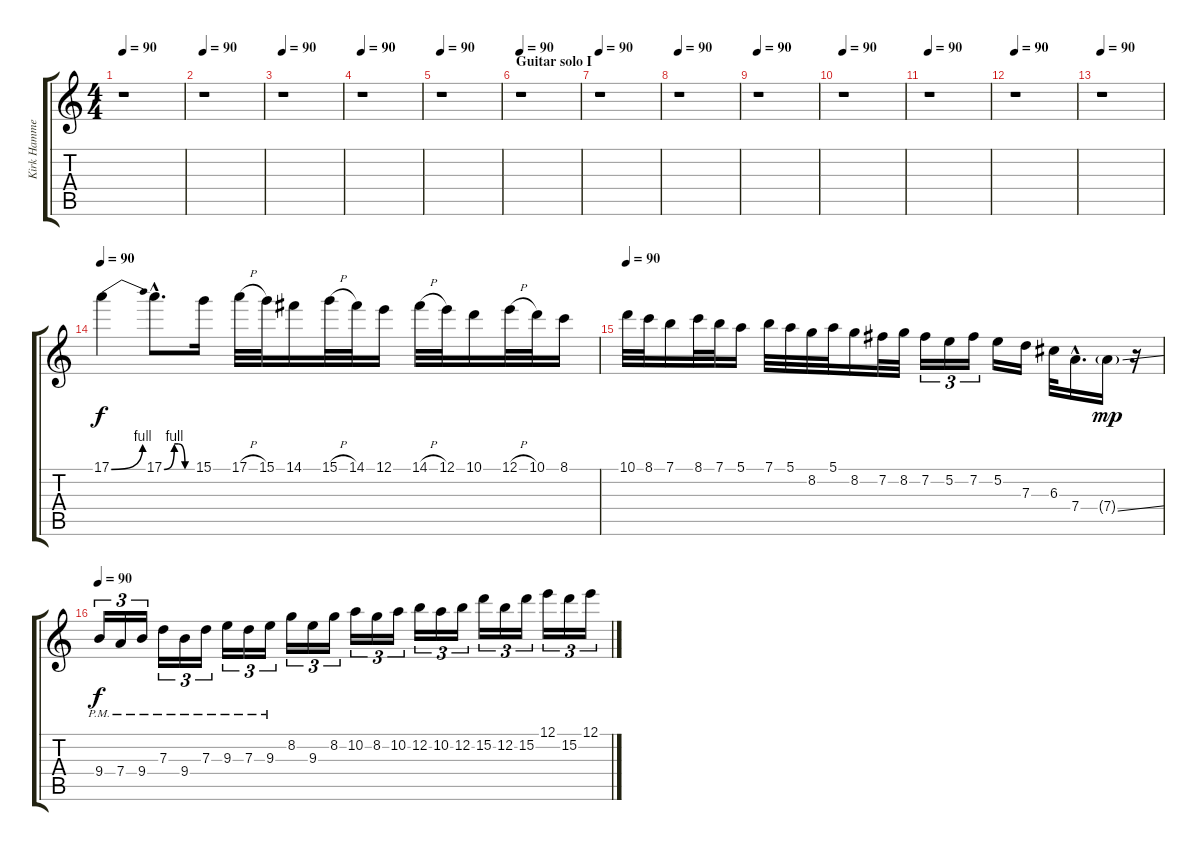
\track ("Kirk Hammet (Guitar 4)" "Kirk Hamme") {instrument overdrivenguitar}
\staff {score tabs}
\tuning (E4 B3 G3 D3 A2 E2) {hide}
\ts (4 4)
\tempo 90
\clef g2
\ks c
r.1{dy f} |
\tempo 90
r.1 |
\tempo 90
r.1 |
\tempo 90
r.1 |
\tempo 90
r.1 |
\section ("" "Guitar solo I")
\tempo 90
r.1 |
\tempo 90
r.1 |
\tempo 90
r.1 |
\tempo 90
r.1 |
\tempo 90
r.1 |
\tempo 90
r.1 |
\tempo 90
r.1 |
\tempo 90
r.1 |
\tempo 90
17.1{be (bend 0 0 60 4)}.4 17.1{be (custom 0 0 22 4 30 4 45 0 60 0) hac}.8{d} 15.1.16 17.1{h}.32 15.1.32 14.1.16 15.1{h}.32 14.1.32 12.1.16 14.1{h}.32 12.1.32 10.1.16 12.1{h}.32 10.1.32 8.1.16 |
\tempo 90
10.1.32 8.1.32 7.1.16 8.1.32 7.1.32 5.1.16 7.1.32 5.1.32 8.2.32 5.1.32 8.2.16 7.2.32 8.2.32 7.2.16{tu (3 2)} 5.2.16{tu (3 2)} 7.2.16{tu (3 2)} 5.2.16 7.3.16 6.3.32 7.4{hac}.16{d} 7.4{ss g}.16{dy mp} r.16 |
\tempo 90
9.4{pm}.16{tu (3 2) dy f} 7.4{pm}.16{tu (3 2)} 9.4{pm}.16{tu (3 2)} 7.3{pm}.16{tu (3 2)} 9.4{pm}.16{tu (3 2)} 7.3{pm}.16{tu (3 2)} 9.3{pm}.16{tu (3 2)} 7.3{pm}.16{tu (3 2)} 9.3{pm}.16{tu (3 2)} 8.2.16{tu (3 2)} 9.3.16{tu (3 2)} 8.2.16{tu (3 2)} 10.2.16{tu (3 2)} 8.2.16{tu (3 2)} 10.2.16{tu (3 2)} 12.2.16{tu (3 2)} 10.2.16{tu (3 2)} 12.2.16{tu (3 2)} 15.2.16{tu (3 2)} 12.2.16{tu (3 2)} 15.2.16{tu (3 2)} 12.1.16{tu (3 2)} 15.2.16{tu (3 2)} 12.1.16{tu (3 2)}
